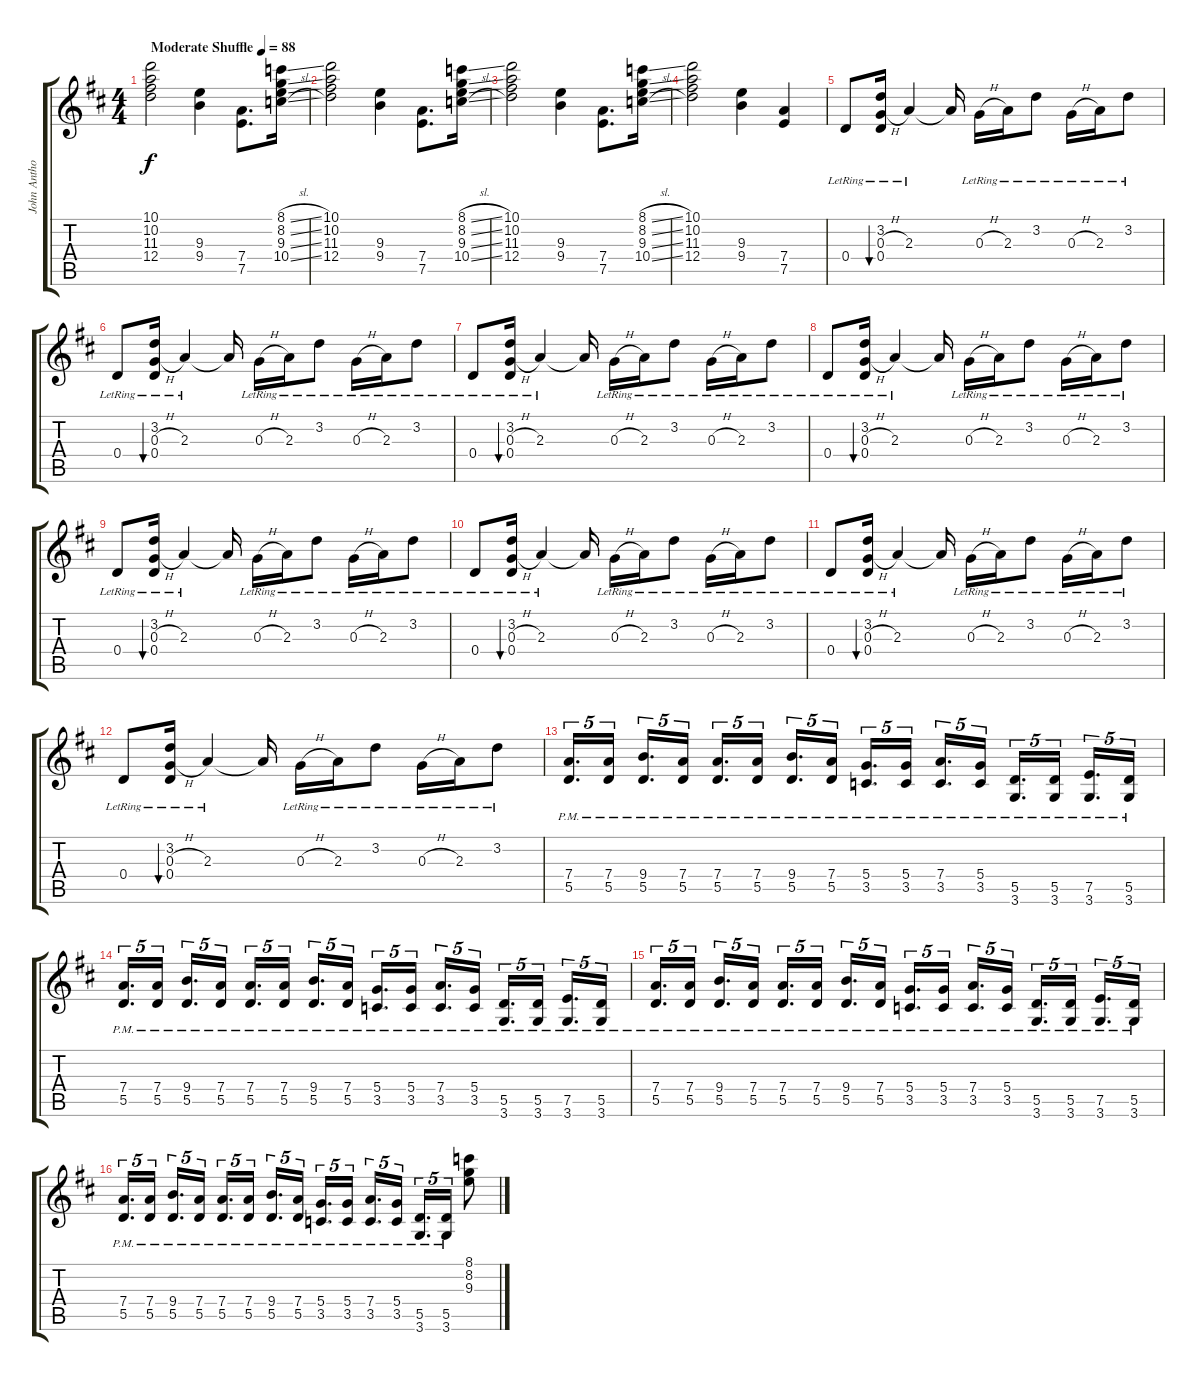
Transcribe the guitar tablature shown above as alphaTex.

\track ("John Anthony Guitar" "John Antho") {instrument overdrivenguitar}
\staff {score tabs}
\tuning (E4 B3 G3 D3 A2 E2) {hide}
\ts (4 4)
\tempo (88 "Moderate Shuffle")
\clef g2
\ks d
(10.1 10.2 11.3 12.4).2{dy f instrument overdrivenguitar} (9.3 9.4).4 (7.4 7.5).8{d} (8.1{sl} 8.2{sl} 9.3{sl} 10.4{sl}).16 |
(10.1 10.2 11.3 12.4).2 (9.3 9.4).4 (7.4 7.5).8{d} (8.1{sl} 8.2{sl} 9.3{sl} 10.4{sl}).16 |
(10.1 10.2 11.3 12.4).2 (9.3 9.4).4 (7.4 7.5).8{d} (8.1{sl} 8.2{sl} 9.3{sl} 10.4{sl}).16 |
(10.1 10.2 11.3 12.4).2 (9.3 9.4).4 (7.4 7.5).4 |
0.4{lr}.8 (3.2{lr} 0.3{h lr} 0.4{lr}).16{bu 60} 2.3{lr}.4 2.3{t}.16 0.3{h lr}.16 2.3{lr}.16 3.2{lr}.8 0.3{h lr}.16 2.3{lr}.16 3.2{lr}.8 |
0.4{lr}.8 (3.2{lr} 0.3{h lr} 0.4{lr}).16{bu 60} 2.3{lr}.4 2.3{t}.16 0.3{h lr}.16 2.3{lr}.16 3.2{lr}.8 0.3{h lr}.16 2.3{lr}.16 3.2{lr}.8 |
0.4{lr}.8 (3.2{lr} 0.3{h lr} 0.4{lr}).16{bu 60} 2.3{lr}.4 2.3{t}.16 0.3{h lr}.16 2.3{lr}.16 3.2{lr}.8 0.3{h lr}.16 2.3{lr}.16 3.2{lr}.8 |
0.4{lr}.8 (3.2{lr} 0.3{h lr} 0.4{lr}).16{bu 60} 2.3{lr}.4 2.3{t}.16 0.3{h lr}.16 2.3{lr}.16 3.2{lr}.8 0.3{h lr}.16 2.3{lr}.16 3.2{lr}.8 |
0.4{lr}.8 (3.2{lr} 0.3{h lr} 0.4{lr}).16{bu 60} 2.3{lr}.4 2.3{t}.16 0.3{h lr}.16 2.3{lr}.16 3.2{lr}.8 0.3{h lr}.16 2.3{lr}.16 3.2{lr}.8 |
0.4{lr}.8 (3.2{lr} 0.3{h lr} 0.4{lr}).16{bu 60} 2.3{lr}.4 2.3{t}.16 0.3{h lr}.16 2.3{lr}.16 3.2{lr}.8 0.3{h lr}.16 2.3{lr}.16 3.2{lr}.8 |
0.4{lr}.8 (3.2{lr} 0.3{h lr} 0.4{lr}).16{bu 60} 2.3{lr}.4 2.3{t}.16 0.3{h lr}.16 2.3{lr}.16 3.2{lr}.8 0.3{h lr}.16 2.3{lr}.16 3.2{lr}.8 |
0.4{lr}.8 (3.2{lr} 0.3{h lr} 0.4{lr}).16{bu 60} 2.3{lr}.4 2.3{t}.16 0.3{h lr}.16 2.3{lr}.16 3.2{lr}.8 0.3{h lr}.16 2.3{lr}.16 3.2{lr}.8 |
(7.4{pm} 5.5{pm}).16{d tu (5 4)} (7.4{pm} 5.5{pm}).16{tu (5 4)} (9.4{pm} 5.5{pm}).16{d tu (5 4)} (7.4{pm} 5.5{pm}).16{tu (5 4)} (7.4{pm} 5.5{pm}).16{d tu (5 4)} (7.4{pm} 5.5{pm}).16{tu (5 4)} (9.4{pm} 5.5{pm}).16{d tu (5 4)} (7.4{pm} 5.5{pm}).16{tu (5 4)} (5.4{pm} 3.5{pm}).16{d tu (5 4)} (5.4{pm} 3.5{pm}).16{tu (5 4)} (7.4{pm} 3.5{pm}).16{d tu (5 4)} (5.4{pm} 3.5{pm}).16{tu (5 4)} (5.5{pm} 3.6{pm}).16{d tu (5 4)} (5.5{pm} 3.6{pm}).16{tu (5 4)} (7.5{pm} 3.6{pm}).16{d tu (5 4)} (5.5{pm} 3.6{pm}).16{tu (5 4)} |
(7.4{pm} 5.5{pm}).16{d tu (5 4)} (7.4{pm} 5.5{pm}).16{tu (5 4)} (9.4{pm} 5.5{pm}).16{d tu (5 4)} (7.4{pm} 5.5{pm}).16{tu (5 4)} (7.4{pm} 5.5{pm}).16{d tu (5 4)} (7.4{pm} 5.5{pm}).16{tu (5 4)} (9.4{pm} 5.5{pm}).16{d tu (5 4)} (7.4{pm} 5.5{pm}).16{tu (5 4)} (5.4{pm} 3.5{pm}).16{d tu (5 4)} (5.4{pm} 3.5{pm}).16{tu (5 4)} (7.4{pm} 3.5{pm}).16{d tu (5 4)} (5.4{pm} 3.5{pm}).16{tu (5 4)} (5.5{pm} 3.6{pm}).16{d tu (5 4)} (5.5{pm} 3.6{pm}).16{tu (5 4)} (7.5{pm} 3.6{pm}).16{d tu (5 4)} (5.5{pm} 3.6{pm}).16{tu (5 4)} |
(7.4{pm} 5.5{pm}).16{d tu (5 4)} (7.4{pm} 5.5{pm}).16{tu (5 4)} (9.4{pm} 5.5{pm}).16{d tu (5 4)} (7.4{pm} 5.5{pm}).16{tu (5 4)} (7.4{pm} 5.5{pm}).16{d tu (5 4)} (7.4{pm} 5.5{pm}).16{tu (5 4)} (9.4{pm} 5.5{pm}).16{d tu (5 4)} (7.4{pm} 5.5{pm}).16{tu (5 4)} (5.4{pm} 3.5{pm}).16{d tu (5 4)} (5.4{pm} 3.5{pm}).16{tu (5 4)} (7.4{pm} 3.5{pm}).16{d tu (5 4)} (5.4{pm} 3.5{pm}).16{tu (5 4)} (5.5{pm} 3.6{pm}).16{d tu (5 4)} (5.5{pm} 3.6{pm}).16{tu (5 4)} (7.5{pm} 3.6{pm}).16{d tu (5 4)} (5.5{pm} 3.6{pm}).16{tu (5 4)} |
(7.4{pm} 5.5{pm}).16{d tu (5 4)} (7.4{pm} 5.5{pm}).16{tu (5 4)} (9.4{pm} 5.5{pm}).16{d tu (5 4)} (7.4{pm} 5.5{pm}).16{tu (5 4)} (7.4{pm} 5.5{pm}).16{d tu (5 4)} (7.4{pm} 5.5{pm}).16{tu (5 4)} (9.4{pm} 5.5{pm}).16{d tu (5 4)} (7.4{pm} 5.5{pm}).16{tu (5 4)} (5.4{pm} 3.5{pm}).16{d tu (5 4)} (5.4{pm} 3.5{pm}).16{tu (5 4)} (7.4{pm} 3.5{pm}).16{d tu (5 4)} (5.4{pm} 3.5{pm}).16{tu (5 4)} (5.5{pm} 3.6{pm}).16{d tu (5 4)} (5.5{pm} 3.6{pm}).16{tu (5 4)} (8.1{sl} 8.2{sl} 9.3{sl}).8
